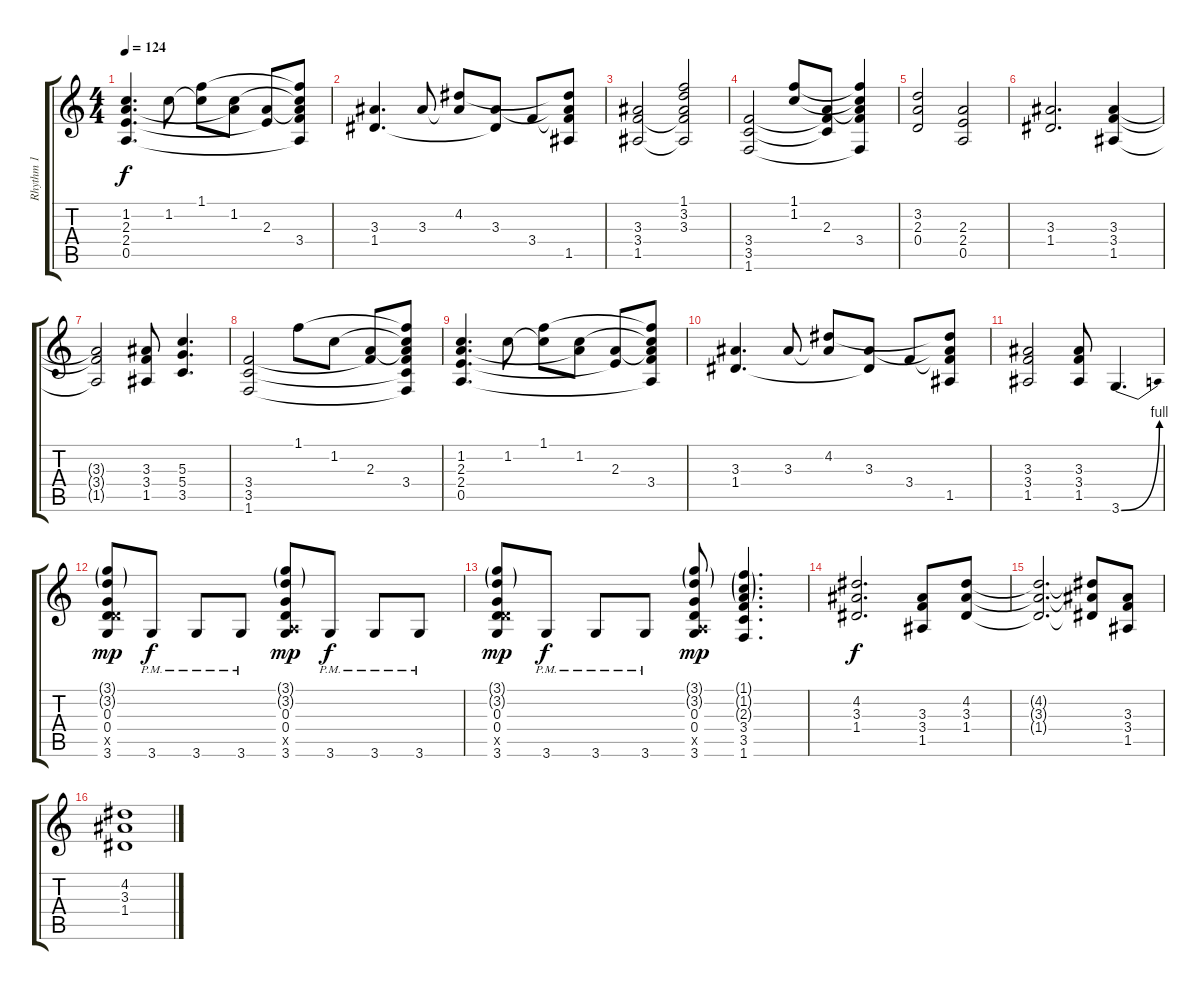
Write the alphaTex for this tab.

\track ("Rhythm 1" "Rhythm 1") {instrument distortionguitar}
\staff {score tabs}
\tuning (E4 B3 G3 D3 A2 E2) {hide}
\ts (4 4)
\tempo 124
\clef g2
\ks c
(1.2 2.3 2.4 0.5).4{d dy f} 1.2.8 (1.1 1.2{t}).8 (1.2 2.3{t}).8 (2.3 2.4{t}).8 (1.1{t} 1.2{t} 2.3{t} 3.4 0.5{t}).8 |
(3.3 1.4).4{d} 3.3.8 (4.2 3.3{t}).8 (3.3 1.4{t}).8 3.4.8 (4.2{t} 3.3{t} 3.4{t} 1.5).8 |
(3.3 3.4 1.5).2 (1.1 3.2 3.3 3.4{t} 1.5{t}).2 |
(3.4 3.5 1.6).2 (1.1 1.2).8 (2.3 3.4{t} 3.5{t}).8 (1.1{t} 1.2{t} 2.3{t} 3.4 1.6{t}).4 |
(3.2 2.3 0.4).2 (2.3 2.4 0.5).2 |
(3.3 1.4).2{d} (3.3 3.4 1.5).4 |
(3.3{t} 3.4{t} 1.5{t}).2 (3.3 3.4 1.5).8 (5.3 5.4 3.5).4{d} |
(3.4 3.5 1.6).2 1.1.8 1.2.8 (2.3 3.4{t}).8 (1.1{t} 1.2{t} 2.3{t} 3.4 3.5{t} 1.6{t}).8 |
(1.2 2.3 2.4 0.5).4{d} 1.2.8 (1.1 1.2{t}).8 (1.2 2.3{t}).8 (2.3 2.4{t}).8 (1.1{t} 1.2{t} 2.3{t} 3.4 0.5{t}).8 |
(3.3 1.4).4{d} 3.3.8 (4.2 3.3{t}).8 (3.3 1.4{t}).8 3.4.8 (4.2{t} 3.3{t} 3.4{t} 1.5).8 |
(3.3 3.4 1.5).2 (3.3 3.4 1.5).8 3.6{be (bend 0 0 60 4)}.4{d} |
(3.1{g} 3.2{g} 0.3 0.4 5.5{x} 3.6).8{dy mp} 3.6{pm}.8{dy f} 3.6{pm}.8 3.6{pm}.8 (3.1{g} 3.2{g} 0.3 0.4 0.5{x} 3.6).8{dy mp} 3.6{pm}.8{dy f} 3.6{pm}.8 3.6{pm}.8 |
(3.1{g} 3.2{g} 0.3 0.4 5.5{x} 3.6).8{dy mp} 3.6{pm}.8{dy f} 3.6{pm}.8 3.6{pm}.8 (3.1{g} 3.2{g} 0.3 0.4 0.5{x} 3.6).8{dy mp} (1.1{g} 1.2{g} 2.3{g} 3.4 3.5 1.6).4{d} |
(4.2 3.3 1.4).2{d dy f} (3.3 3.4 1.5).8 (4.2 3.3 1.4).8 |
(4.2{t} 3.3{t} 1.4{t}).2{d} (4.2{t} 3.3{t} 1.4{t}).8 (3.3 3.4 1.5).8 |
(4.2 3.3 1.4).1
